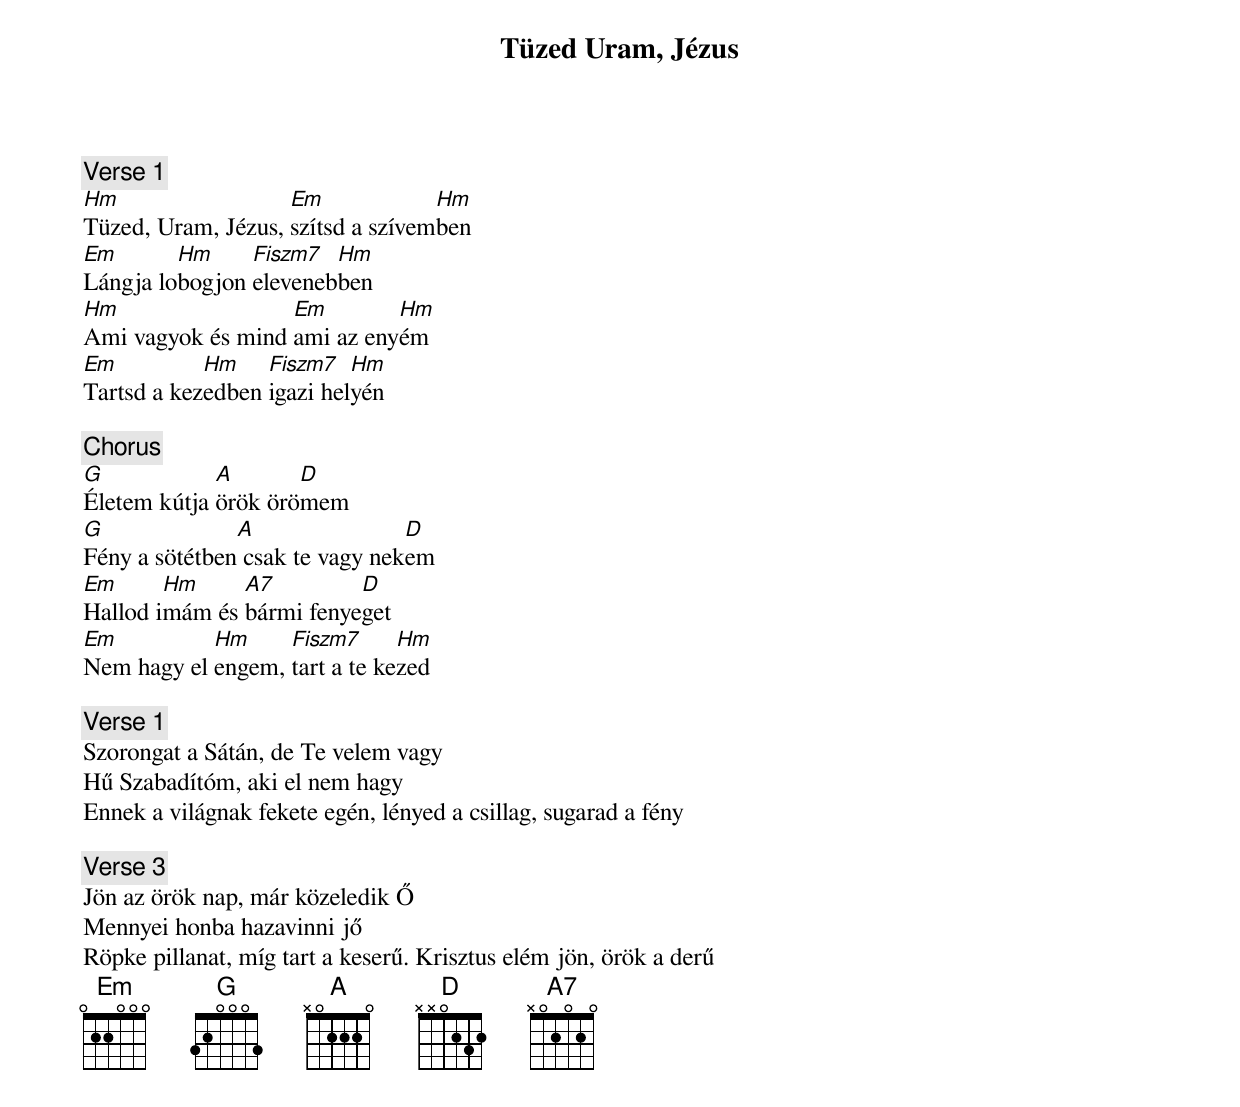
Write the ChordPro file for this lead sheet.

{title: Tüzed Uram, Jézus}
{subtitle: }

{c: Verse 1}
[Hm]Tüzed, Uram, Jézus, [Em]szítsd a szívem[Hm]ben
[Em]Lángja lo[Hm]bogjon [Fiszm7]eleveneb[Hm]ben
[Hm]Ami vagyok és mind [Em]ami az eny[Hm]ém
[Em]Tartsd a kez[Hm]edben [Fiszm7]igazi hel[Hm]yén

{c: Chorus}
[G]Életem kútja [A]örök örö[D]mem
[G]Fény a sötétben[A] csak te vagy nek[D]em
[Em]Hallod i[Hm]mám és [A7]bármi fenye[D]get
[Em]Nem hagy el [Hm]engem, [Fiszm7]tart a te ke[Hm]zed

 {c: Verse 1}
Szorongat a Sátán, de Te velem vagy
Hű Szabadítóm, aki el nem hagy
Ennek a világnak fekete egén, lényed a csillag, sugarad a fény

 {c: Verse 3}
Jön az örök nap, már közeledik Ő
Mennyei honba hazavinni jő
Röpke pillanat, míg tart a keserű. Krisztus elém jön, örök a derű
